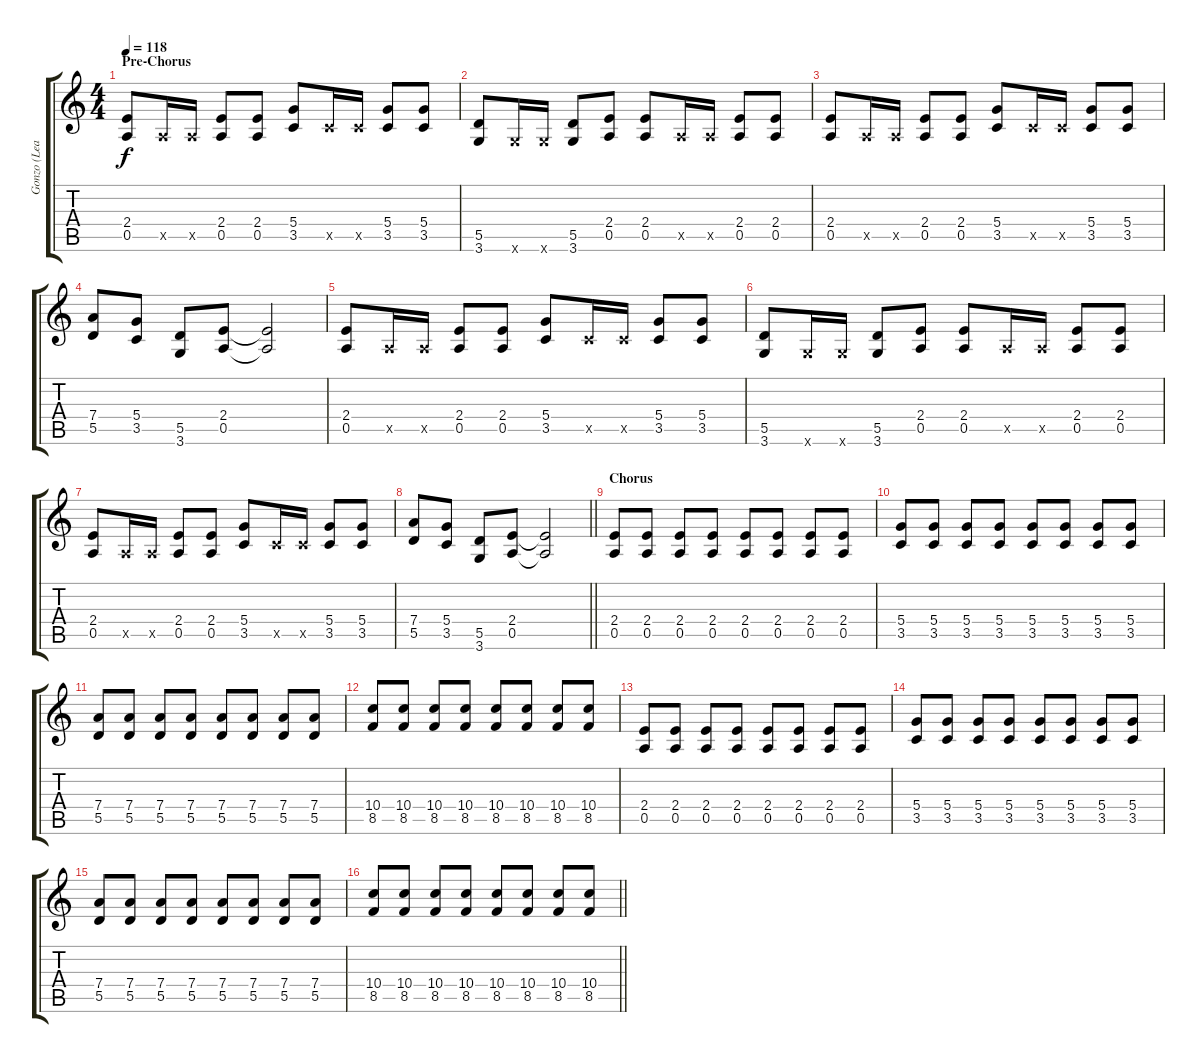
\track ("Gonzo (Lead)" "Gonzo (Lea") {instrument overdrivenguitar}
\staff {score tabs}
\tuning (E4 B3 G3 D3 A2 E2) {hide}
\ts (4 4)
\section ("" "Pre-Chorus")
\tempo 118
\clef g2
\ks c
(2.4 0.5).8{dy f} 0.5{x}.16 0.5{x}.16 (2.4 0.5).8 (2.4 0.5).8 (5.4 3.5).8 3.5{x}.16 3.5{x}.16 (5.4 3.5).8 (5.4 3.5).8 |
(5.5 3.6).8 3.6{x}.16 3.6{x}.16 (5.5 3.6).8 (2.4 0.5).8 (2.4 0.5).8 0.5{x}.16 0.5{x}.16 (2.4 0.5).8 (2.4 0.5).8 |
(2.4 0.5).8 0.5{x}.16 0.5{x}.16 (2.4 0.5).8 (2.4 0.5).8 (5.4 3.5).8 3.5{x}.16 3.5{x}.16 (5.4 3.5).8 (5.4 3.5).8 |
(7.4 5.5).8 (5.4 3.5).8 (5.5 3.6).8 (2.4 0.5).8 (2.4{t} 0.5{t}).2 |
(2.4 0.5).8 0.5{x}.16 0.5{x}.16 (2.4 0.5).8 (2.4 0.5).8 (5.4 3.5).8 3.5{x}.16 3.5{x}.16 (5.4 3.5).8 (5.4 3.5).8 |
(5.5 3.6).8 3.6{x}.16 3.6{x}.16 (5.5 3.6).8 (2.4 0.5).8 (2.4 0.5).8 0.5{x}.16 0.5{x}.16 (2.4 0.5).8 (2.4 0.5).8 |
(2.4 0.5).8 0.5{x}.16 0.5{x}.16 (2.4 0.5).8 (2.4 0.5).8 (5.4 3.5).8 3.5{x}.16 3.5{x}.16 (5.4 3.5).8 (5.4 3.5).8 |
\barLineRight lightlight
(7.4 5.5).8 (5.4 3.5).8 (5.5 3.6).8 (2.4 0.5).8 (2.4{t} 0.5{t}).2 |
\section ("" "Chorus")
(2.4 0.5).8 (2.4 0.5).8 (2.4 0.5).8 (2.4 0.5).8 (2.4 0.5).8 (2.4 0.5).8 (2.4 0.5).8 (2.4 0.5).8 |
(5.4 3.5).8 (5.4 3.5).8 (5.4 3.5).8 (5.4 3.5).8 (5.4 3.5).8 (5.4 3.5).8 (5.4 3.5).8 (5.4 3.5).8 |
(7.4 5.5).8 (7.4 5.5).8 (7.4 5.5).8 (7.4 5.5).8 (7.4 5.5).8 (7.4 5.5).8 (7.4 5.5).8 (7.4 5.5).8 |
(10.4 8.5).8 (10.4 8.5).8 (10.4 8.5).8 (10.4 8.5).8 (10.4 8.5).8 (10.4 8.5).8 (10.4 8.5).8 (10.4 8.5).8 |
(2.4 0.5).8 (2.4 0.5).8 (2.4 0.5).8 (2.4 0.5).8 (2.4 0.5).8 (2.4 0.5).8 (2.4 0.5).8 (2.4 0.5).8 |
(5.4 3.5).8 (5.4 3.5).8 (5.4 3.5).8 (5.4 3.5).8 (5.4 3.5).8 (5.4 3.5).8 (5.4 3.5).8 (5.4 3.5).8 |
(7.4 5.5).8 (7.4 5.5).8 (7.4 5.5).8 (7.4 5.5).8 (7.4 5.5).8 (7.4 5.5).8 (7.4 5.5).8 (7.4 5.5).8 |
\barLineRight lightlight
(10.4 8.5).8 (10.4 8.5).8 (10.4 8.5).8 (10.4 8.5).8 (10.4 8.5).8 (10.4 8.5).8 (10.4 8.5).8 (10.4 8.5).8
